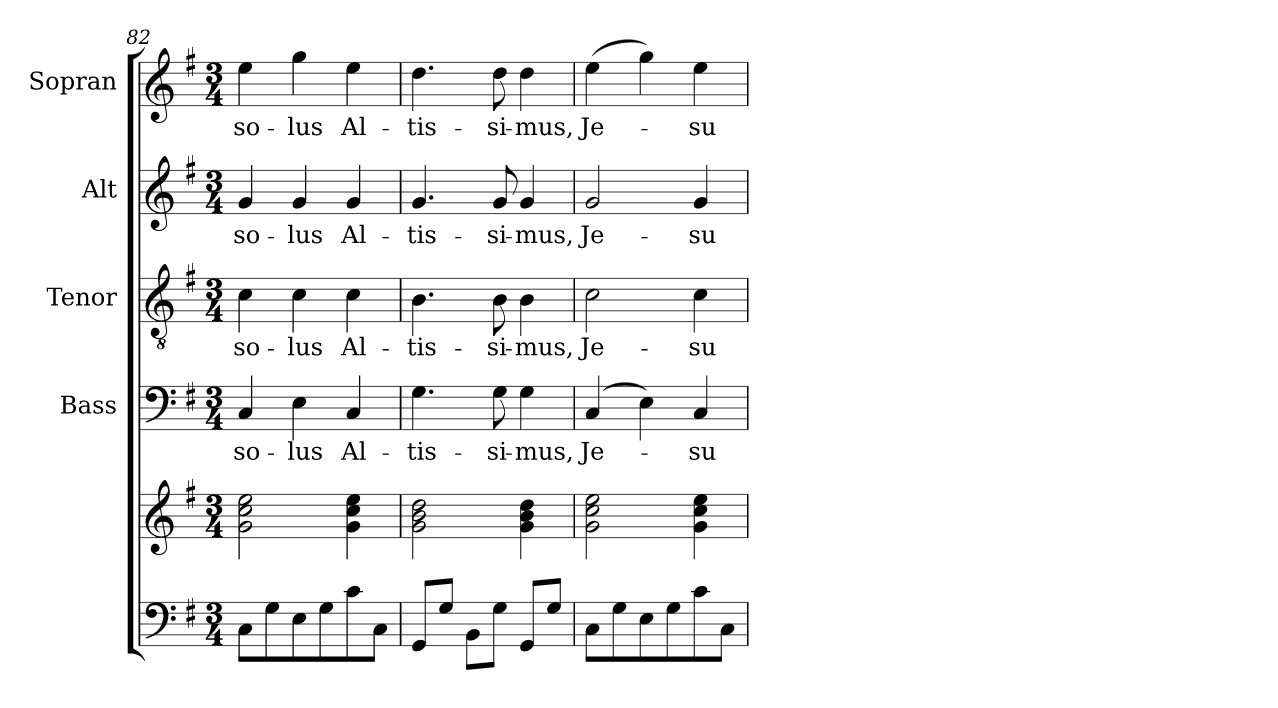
**kern	**kern	**kern	**text	**kern	**text	**kern	**text	**kern	**text
*part5	*part5	*part4	*part4	*part3	*part3	*part2	*part2	*part1	*part1
*staff6	*staff5	*staff4	*staff4	*staff3	*staff3	*staff2	*staff2	*staff1	*staff1
*	*	*I"Bass	*	*I"Tenor	*	*I"Alt	*	*I"Sopran	*
*	*	*I'B.	*	*I'T.	*	*I'A.	*	*I'S.	*
*clefF4	*clefG2	*clefF4	*	*clefGv2	*	*clefG2	*	*clefG2	*
*k[f#]	*k[f#]	*k[f#]	*	*k[f#]	*	*k[f#]	*	*k[f#]	*
*G:	*G:	*G:	*	*G:	*	*G:	*	*G:	*
*M3/4	*M3/4	*M3/4	*	*M3/4	*	*M3/4	*	*M3/4	*
=82	=82	=82	=82	=82	=82	=82	=82	=82	=82
!	!	!	!LO:LY:b	!	!LO:LY:b	!	!LO:LY:b	!	!LO:LY:b
8C\L	2g\ 2cc\ 2ee\	4C/	so-	4c\	so-	4g/	so-	4ee\	so-
8G\	.	.	.	.	.	.	.	.	.
!	!	!	!LO:LY:b	!	!LO:LY:b	!	!LO:LY:b	!	!LO:LY:b
8E\	.	4E\	-lus	4c\	-lus	4g/	-lus	4gg\	-lus
8G\	.	.	.	.	.	.	.	.	.
!	!	!	!LO:LY:b	!	!LO:LY:b	!	!LO:LY:b	!	!LO:LY:b
8c\	4g\ 4cc\ 4ee\	4C/	Al-	4c\	Al-	4g/	Al-	4ee\	Al-
8C\J	.	.	.	.	.	.	.	.	.
=83	=83	=83	=83	=83	=83	=83	=83	=83	=83
!	!	!	!LO:LY:b	!	!LO:LY:b	!	!LO:LY:b	!	!LO:LY:b
8GG/L	2g\ 2b\ 2dd\	4.G\	-tis-	4.B\	-tis-	4.g/	-tis-	4.dd\	-tis-
8G/J	.	.	.	.	.	.	.	.	.
8BB\L	.	.	.	.	.	.	.	.	.
!	!	!	!LO:LY:b	!	!LO:LY:b	!	!LO:LY:b	!	!LO:LY:b
8G\J	.	8G\	-si-	8B\	-si-	8g/	-si-	8dd\	-si-
!	!	!	!LO:LY:b	!	!LO:LY:b	!	!LO:LY:b	!	!LO:LY:b
8GG/L	4g\ 4b\ 4dd\	4G\	-mus,	4B\	-mus,	4g/	-mus,	4dd\	-mus,
8G/J	.	.	.	.	.	.	.	.	.
=84	=84	=84	=84	=84	=84	=84	=84	=84	=84
!	!	!	!LO:LY:b	!	!LO:LY:b	!	!LO:LY:b	!	!LO:LY:b
8C\L	2g\ 2cc\ 2ee\	(4C/	Je-	2c\	Je-	2g/	Je-	(>4ee\	Je-
8G\	.	.	.	.	.	.	.	.	.
8E\	.	4E\)	.	.	.	.	.	4gg\)	.
8G\	.	.	.	.	.	.	.	.	.
!	!	!	!LO:LY:b	!	!LO:LY:b	!	!LO:LY:b	!	!LO:LY:b
8c\	4g\ 4cc\ 4ee\	4C/	-su	4c\	-su	4g/	-su	4ee\	-su
8C\J	.	.	.	.	.	.	.	.	.
=	=	=	=	=	=	=	=	=	=
*-	*-	*-	*-	*-	*-	*-	*-	*-	*-
